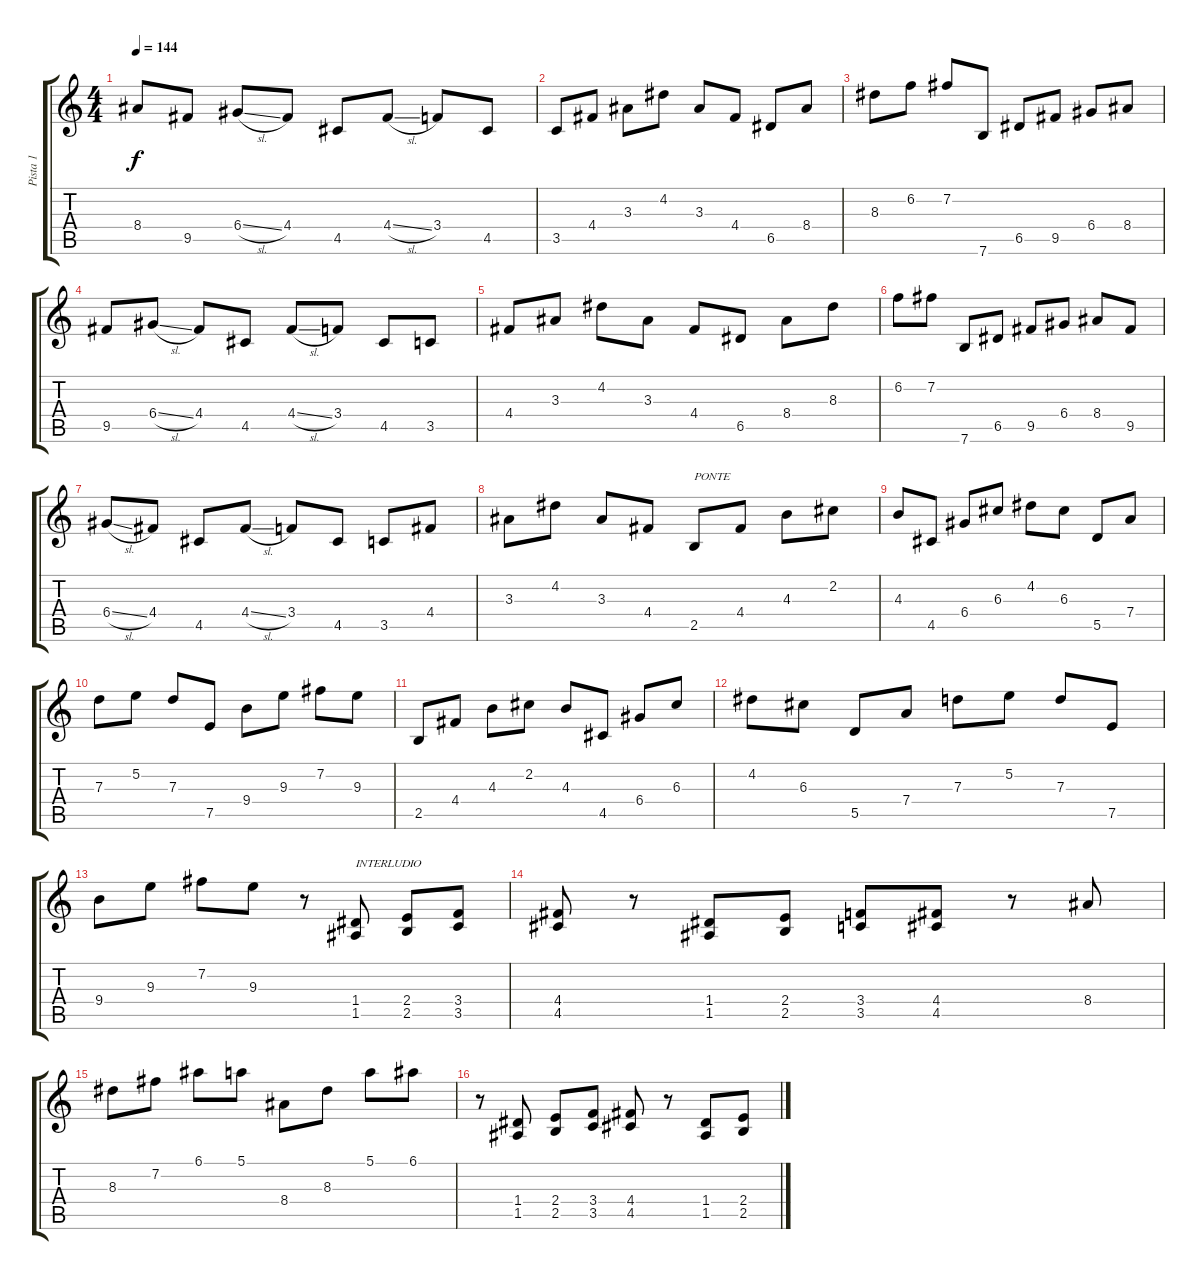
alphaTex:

\track ("Pista 1" "Pista 1") {instrument distortionguitar}
\staff {score tabs}
\tuning (E4 B3 G3 D3 A2 E2) {hide}
\ts (4 4)
\tempo 144
\clef g2
\ks c
8.4.8{dy f} 9.5.8 6.4{sl}.8 4.4.8 4.5.8 4.4{sl}.8 3.4.8 4.5.8 |
3.5.8 4.4.8 3.3.8 4.2.8 3.3.8 4.4.8 6.5.8 8.4.8 |
8.3.8 6.2.8 7.2.8 7.6.8 6.5.8 9.5.8 6.4.8 8.4.8 |
9.5.8 6.4{sl}.8 4.4.8 4.5.8 4.4{sl}.8 3.4.8 4.5.8 3.5.8 |
4.4.8 3.3.8 4.2.8 3.3.8 4.4.8 6.5.8 8.4.8 8.3.8 |
6.2.8 7.2.8 7.6.8 6.5.8 9.5.8 6.4.8 8.4.8 9.5.8 |
6.4{sl}.8 4.4.8 4.5.8 4.4{sl}.8 3.4.8 4.5.8 3.5.8 4.4.8 |
3.3.8 4.2.8 3.3.8 4.4.8 2.5.8{txt "PONTE"} 4.4.8 4.3.8 2.2.8 |
4.3.8 4.5.8 6.4.8 6.3.8 4.2.8 6.3.8 5.5.8 7.4.8 |
7.3.8 5.2.8 7.3.8 7.5.8 9.4.8 9.3.8 7.2.8 9.3.8 |
2.5.8 4.4.8 4.3.8 2.2.8 4.3.8 4.5.8 6.4.8 6.3.8 |
4.2.8 6.3.8 5.5.8 7.4.8 7.3.8 5.2.8 7.3.8 7.5.8 |
9.4.8 9.3.8 7.2.8 9.3.8 r.8 (1.4 1.5).8{txt "INTERLUDIO"} (2.4 2.5).8 (3.4 3.5).8 |
(4.4 4.5).8 r.8 (1.4 1.5).8 (2.4 2.5).8 (3.4 3.5).8 (4.4 4.5).8 r.8 8.4.8 |
8.3.8 7.2.8 6.1.8 5.1.8 8.4.8 8.3.8 5.1.8 6.1.8 |
r.8 (1.4 1.5).8 (2.4 2.5).8 (3.4 3.5).8 (4.4 4.5).8 r.8 (1.4 1.5).8 (2.4 2.5).8
